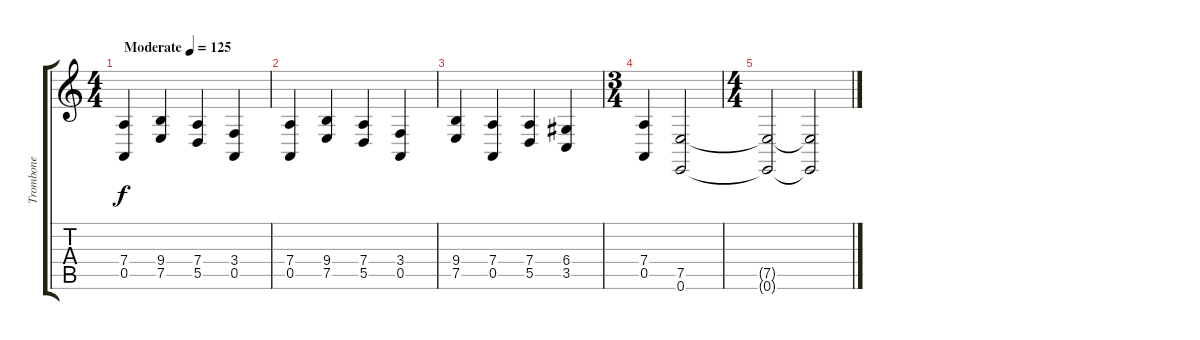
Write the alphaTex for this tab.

\track ("Trombone" "Trombone") {instrument trombone}
\staff {score tabs}
\tuning (E4 B3 G3 D3 A2 E2) {hide}
\ts (4 4)
\tempo (125 "Moderate")
\clef g2
\ks c
(7.4 0.5).4{dy f instrument trombone} (9.4 7.5).4 (7.4 5.5).4 (3.4 0.5).4 |
(7.4 0.5).4 (9.4 7.5).4 (7.4 5.5).4 (3.4 0.5).4 |
(9.4 7.5).4 (7.4 0.5).4 (7.4 5.5).4 (6.4 3.5).4 |
\ts (3 4)
(7.4 0.5).4 (7.5 0.6).2 |
\ts (4 4)
(7.5{t} 0.6{t}).2 (7.5{t} 0.6{t}).2
